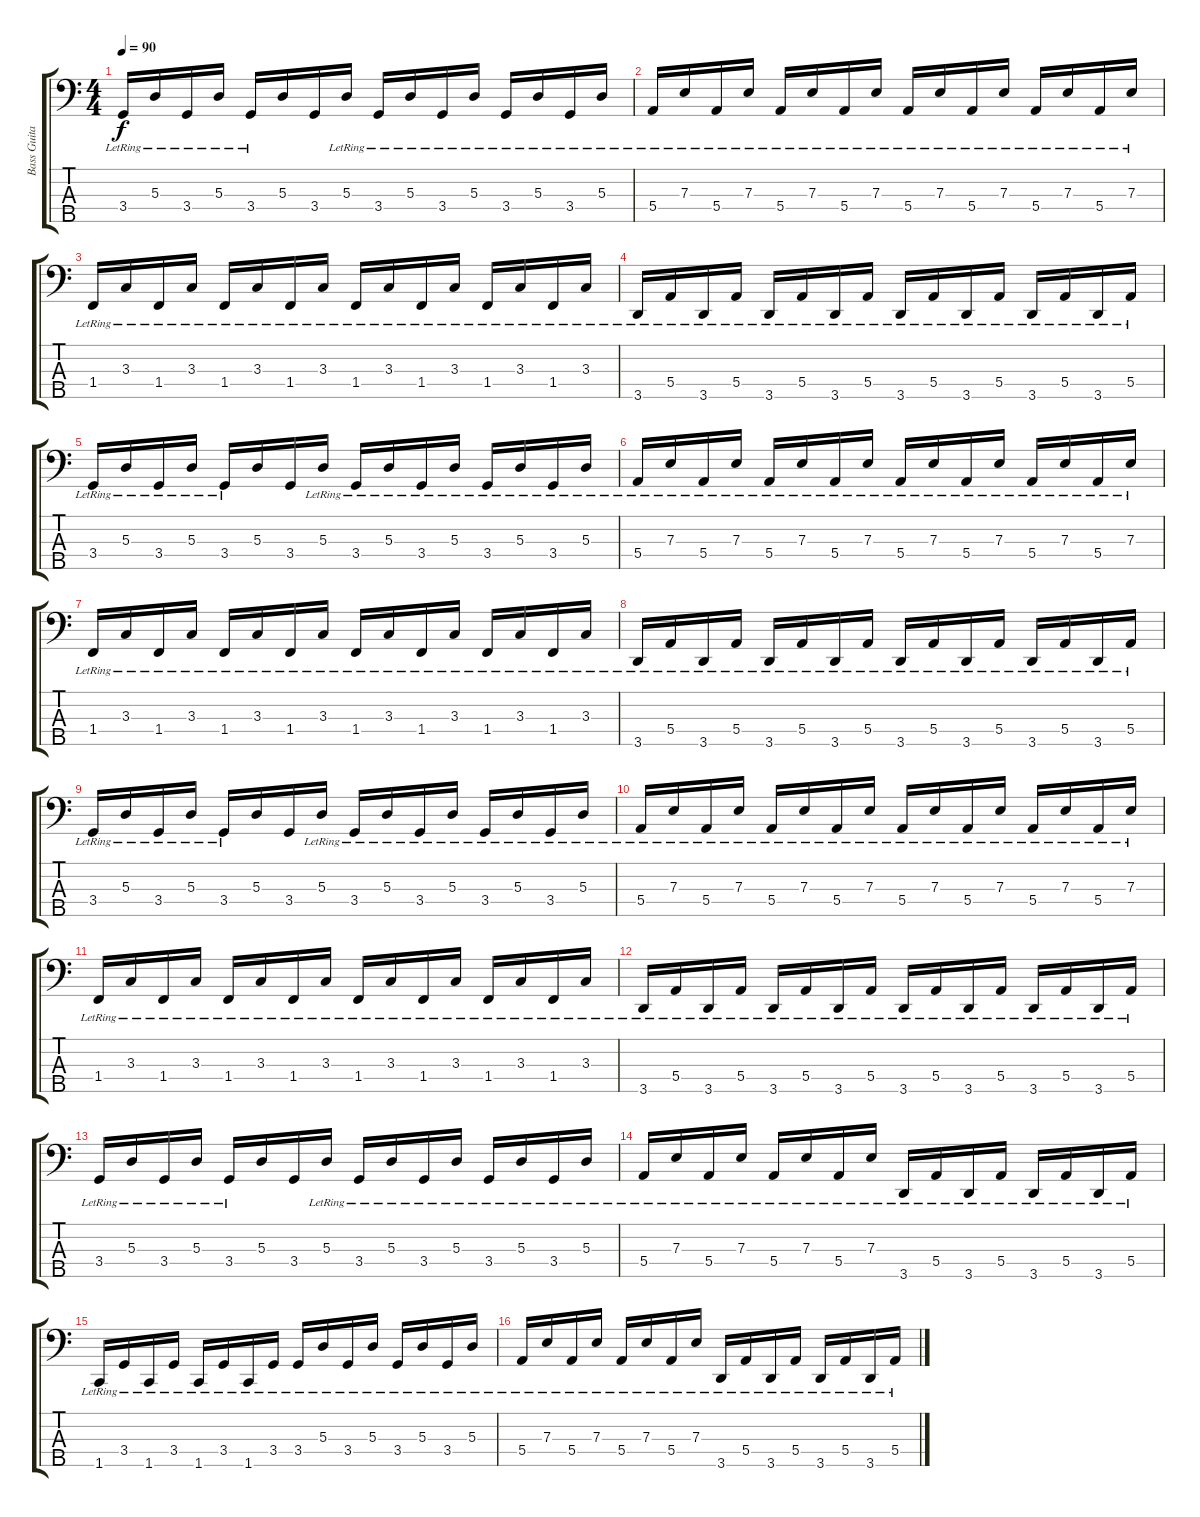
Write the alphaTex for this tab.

\track ("Bass Guitar" "Bass Guita") {instrument electricbassfinger}
\staff {score tabs}
\tuning (G2 D2 A1 E1 B0) {hide}
\ts (4 4)
\tempo 90
\clef f4
\ks aminor
3.4{lr}.16{dy f} 5.3{lr}.16 3.4{lr}.16 5.3{lr}.16 3.4{lr}.16 5.3.16 3.4.16 5.3{lr}.16 3.4{lr}.16 5.3{lr}.16 3.4{lr}.16 5.3{lr}.16 3.4{lr}.16 5.3{lr}.16 3.4{lr}.16 5.3{lr}.16 |
5.4{lr}.16 7.3{lr}.16 5.4{lr}.16 7.3{lr}.16 5.4{lr}.16 7.3{lr}.16 5.4{lr}.16 7.3{lr}.16 5.4{lr}.16 7.3{lr}.16 5.4{lr}.16 7.3{lr}.16 5.4{lr}.16 7.3{lr}.16 5.4{lr}.16 7.3{lr}.16 |
1.4{lr}.16 3.3{lr}.16 1.4{lr}.16 3.3{lr}.16 1.4{lr}.16 3.3{lr}.16 1.4{lr}.16 3.3{lr}.16 1.4{lr}.16 3.3{lr}.16 1.4{lr}.16 3.3{lr}.16 1.4{lr}.16 3.3{lr}.16 1.4{lr}.16 3.3{lr}.16 |
3.5{lr}.16 5.4{lr}.16 3.5{lr}.16 5.4{lr}.16 3.5{lr}.16 5.4{lr}.16 3.5{lr}.16 5.4{lr}.16 3.5{lr}.16 5.4{lr}.16 3.5{lr}.16 5.4{lr}.16 3.5{lr}.16 5.4{lr}.16 3.5{lr}.16 5.4{lr}.16 |
3.4{lr}.16 5.3{lr}.16 3.4{lr}.16 5.3{lr}.16 3.4{lr}.16 5.3.16 3.4.16 5.3{lr}.16 3.4{lr}.16 5.3{lr}.16 3.4{lr}.16 5.3{lr}.16 3.4{lr}.16 5.3{lr}.16 3.4{lr}.16 5.3{lr}.16 |
5.4{lr}.16 7.3{lr}.16 5.4{lr}.16 7.3{lr}.16 5.4{lr}.16 7.3{lr}.16 5.4{lr}.16 7.3{lr}.16 5.4{lr}.16 7.3{lr}.16 5.4{lr}.16 7.3{lr}.16 5.4{lr}.16 7.3{lr}.16 5.4{lr}.16 7.3{lr}.16 |
1.4{lr}.16 3.3{lr}.16 1.4{lr}.16 3.3{lr}.16 1.4{lr}.16 3.3{lr}.16 1.4{lr}.16 3.3{lr}.16 1.4{lr}.16 3.3{lr}.16 1.4{lr}.16 3.3{lr}.16 1.4{lr}.16 3.3{lr}.16 1.4{lr}.16 3.3{lr}.16 |
3.5{lr}.16 5.4{lr}.16 3.5{lr}.16 5.4{lr}.16 3.5{lr}.16 5.4{lr}.16 3.5{lr}.16 5.4{lr}.16 3.5{lr}.16 5.4{lr}.16 3.5{lr}.16 5.4{lr}.16 3.5{lr}.16 5.4{lr}.16 3.5{lr}.16 5.4{lr}.16 |
3.4{lr}.16 5.3{lr}.16 3.4{lr}.16 5.3{lr}.16 3.4{lr}.16 5.3.16 3.4.16 5.3{lr}.16 3.4{lr}.16 5.3{lr}.16 3.4{lr}.16 5.3{lr}.16 3.4{lr}.16 5.3{lr}.16 3.4{lr}.16 5.3{lr}.16 |
5.4{lr}.16 7.3{lr}.16 5.4{lr}.16 7.3{lr}.16 5.4{lr}.16 7.3{lr}.16 5.4{lr}.16 7.3{lr}.16 5.4{lr}.16 7.3{lr}.16 5.4{lr}.16 7.3{lr}.16 5.4{lr}.16 7.3{lr}.16 5.4{lr}.16 7.3{lr}.16 |
1.4{lr}.16 3.3{lr}.16 1.4{lr}.16 3.3{lr}.16 1.4{lr}.16 3.3{lr}.16 1.4{lr}.16 3.3{lr}.16 1.4{lr}.16 3.3{lr}.16 1.4{lr}.16 3.3{lr}.16 1.4{lr}.16 3.3{lr}.16 1.4{lr}.16 3.3{lr}.16 |
3.5{lr}.16 5.4{lr}.16 3.5{lr}.16 5.4{lr}.16 3.5{lr}.16 5.4{lr}.16 3.5{lr}.16 5.4{lr}.16 3.5{lr}.16 5.4{lr}.16 3.5{lr}.16 5.4{lr}.16 3.5{lr}.16 5.4{lr}.16 3.5{lr}.16 5.4{lr}.16 |
3.4{lr}.16 5.3{lr}.16 3.4{lr}.16 5.3{lr}.16 3.4{lr}.16 5.3.16 3.4.16 5.3{lr}.16 3.4{lr}.16 5.3{lr}.16 3.4{lr}.16 5.3{lr}.16 3.4{lr}.16 5.3{lr}.16 3.4{lr}.16 5.3{lr}.16 |
5.4{lr}.16 7.3{lr}.16 5.4{lr}.16 7.3{lr}.16 5.4{lr}.16 7.3{lr}.16 5.4{lr}.16 7.3{lr}.16 3.5{lr}.16 5.4{lr}.16 3.5{lr}.16 5.4{lr}.16 3.5{lr}.16 5.4{lr}.16 3.5{lr}.16 5.4{lr}.16 |
1.5{lr}.16 3.4{lr}.16 1.5{lr}.16 3.4{lr}.16 1.5{lr}.16 3.4{lr}.16 1.5{lr}.16 3.4{lr}.16 3.4{lr}.16 5.3{lr}.16 3.4{lr}.16 5.3{lr}.16 3.4{lr}.16 5.3{lr}.16 3.4{lr}.16 5.3{lr}.16 |
5.4{lr}.16 7.3{lr}.16 5.4{lr}.16 7.3{lr}.16 5.4{lr}.16 7.3{lr}.16 5.4{lr}.16 7.3{lr}.16 3.5{lr}.16 5.4{lr}.16 3.5{lr}.16 5.4{lr}.16 3.5{lr}.16 5.4{lr}.16 3.5{lr}.16 5.4{lr}.16
